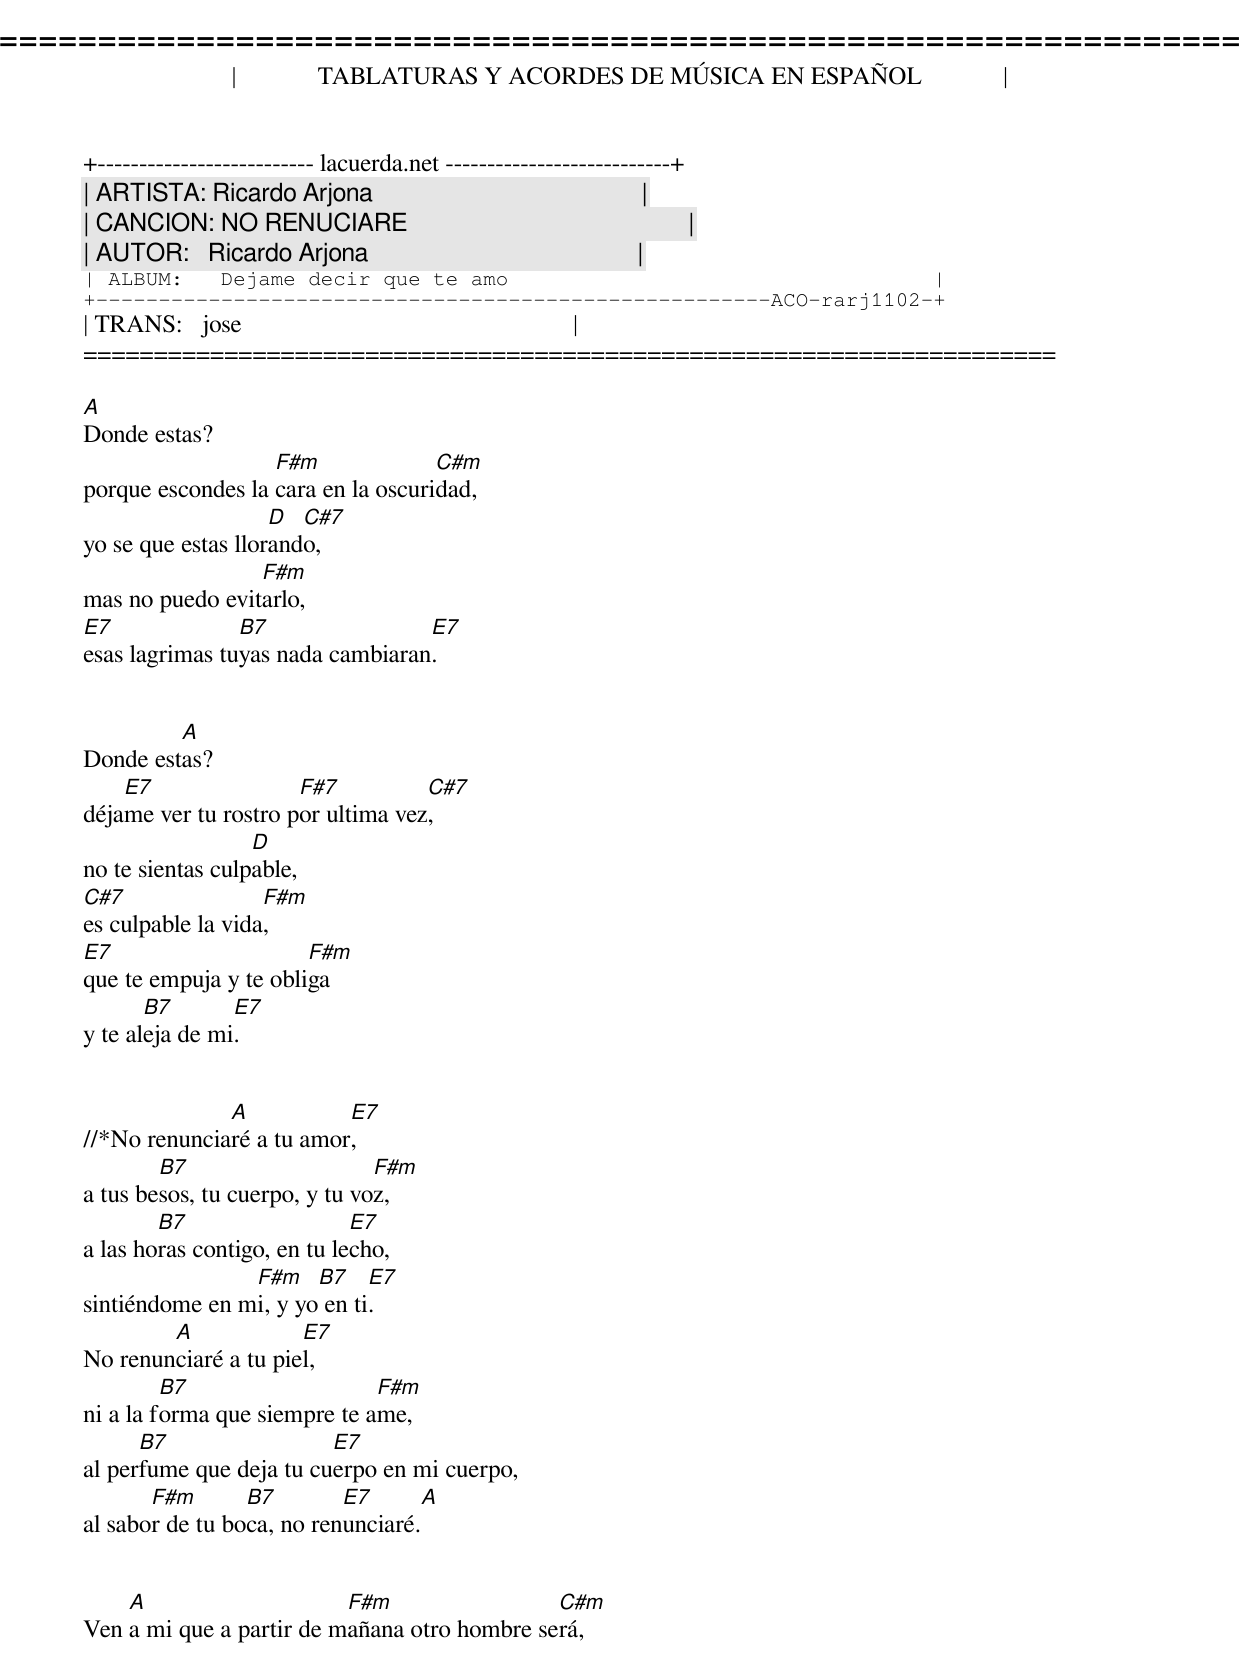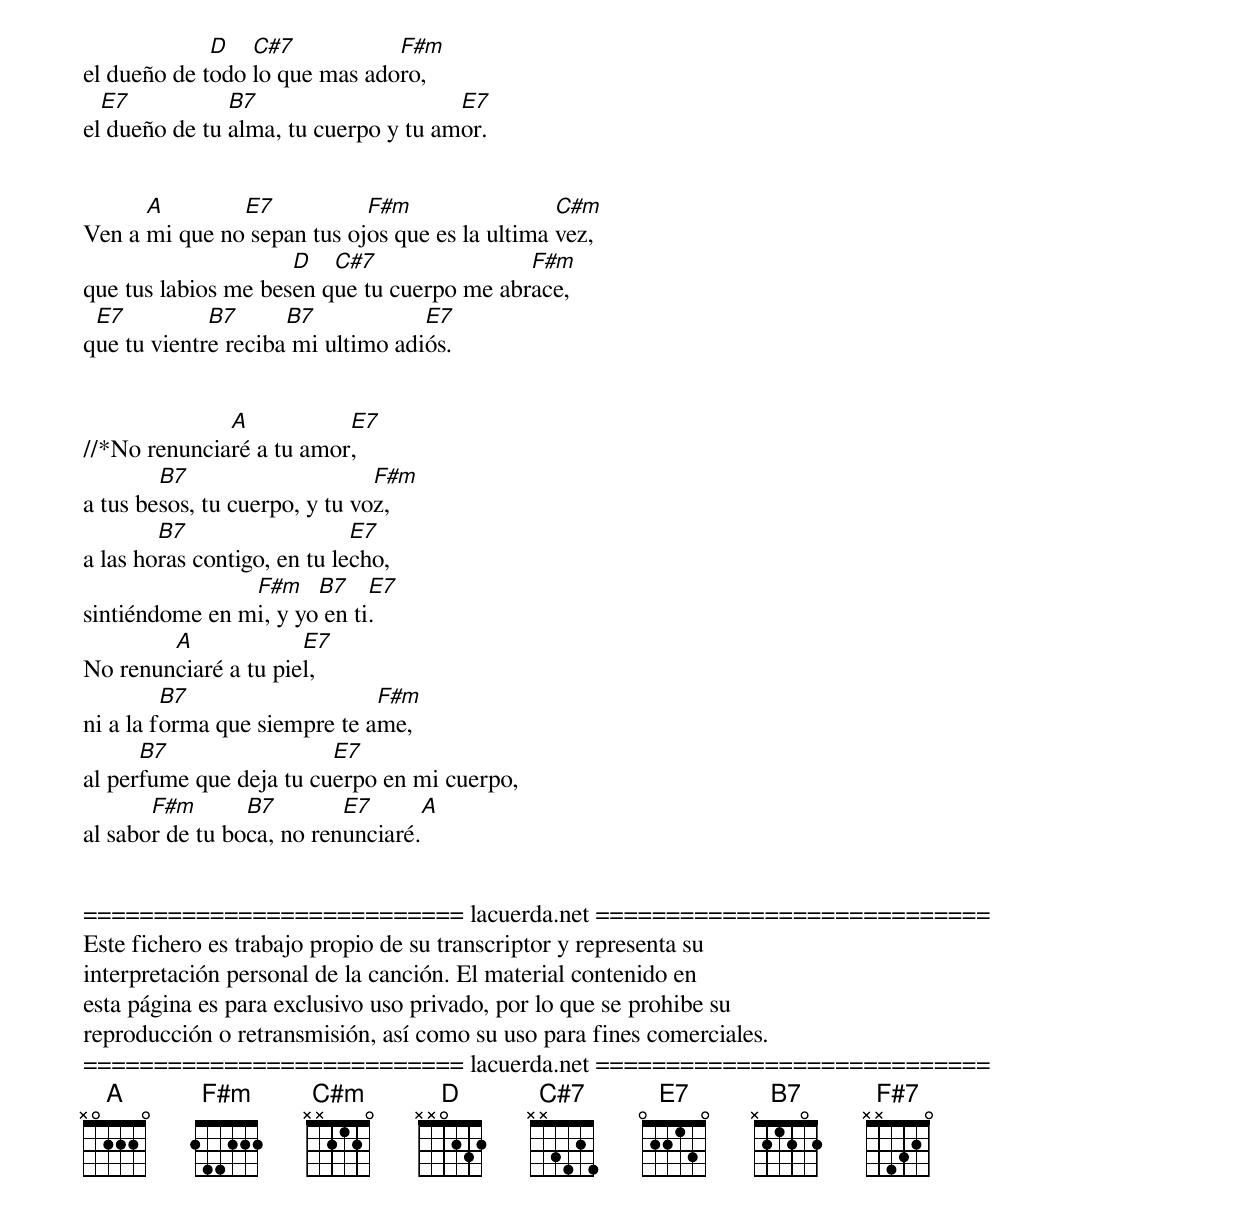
=====================================================================
|             TABLATURAS Y ACORDES DE MÚSICA EN ESPAÑOL             |
+-------------------------- lacuerda.net ---------------------------+
| ARTISTA: Ricardo Arjona                                           |
| CANCION: NO RENUCIARE                                             |
| AUTOR:   Ricardo Arjona                                           |
| ALBUM:   Dejame decir que te amo                                  |
+------------------------------------------------------ACO-rarj1102-+
| TRANS:   jose                                                     |
=====================================================================

A
Donde estas?
                   F#m              C#m
porque escondes la cara en la oscuridad,
                    D  C#7
yo se que estas llorando,
                 F#m
mas no puedo evitarlo,
E7              B7                E7
esas lagrimas tuyas nada cambiaran.


         A
Donde estas?
    E7                F#7          C#7
déjame ver tu rostro por ultima vez,
                  D
no te sientas culpable,
C#7                F#m
es culpable la vida,
E7                     F#m
que te empuja y te obliga
       B7       E7
y te aleja de mi.


              A           E7
//*No renunciaré a tu amor,
        B7                     F#m
a tus besos, tu cuerpo, y tu voz,
        B7                   E7
a las horas contigo, en tu lecho,
                F#m    B7    E7
sintiéndome en mi, y yo en ti.
        A             E7
No renunciaré a tu piel,
         B7                   F#m
ni a la forma que siempre te ame,
      B7                 E7
al perfume que deja tu cuerpo en mi cuerpo,
       F#m       B7        E7      A
al sabor de tu boca, no renunciaré.


    A                     F#m                 C#m
Ven a mi que a partir de mañana otro hombre será,
             D   C#7           F#m
el dueño de todo lo que mas adoro,
  E7           B7                     E7
el dueño de tu alma, tu cuerpo y tu amor.


      A        E7           F#m                 C#m
Ven a mi que no sepan tus ojos que es la ultima vez,
                     D   C#7                F#m
que tus labios me besen que tu cuerpo me abrace,
 E7          B7      B7            E7
que tu vientre reciba mi ultimo adiós.


              A           E7
//*No renunciaré a tu amor,
        B7                     F#m
a tus besos, tu cuerpo, y tu voz,
        B7                   E7
a las horas contigo, en tu lecho,
                F#m    B7    E7
sintiéndome en mi, y yo en ti.
        A             E7
No renunciaré a tu piel,
         B7                   F#m
ni a la forma que siempre te ame,
      B7                 E7
al perfume que deja tu cuerpo en mi cuerpo,
       F#m       B7        E7      A
al sabor de tu boca, no renunciaré.


=========================== lacuerda.net ============================
Este fichero es trabajo propio de su transcriptor y representa su
interpretación personal de la canción. El material contenido en
esta página es para exclusivo uso privado, por lo que se prohibe su
reproducción o retransmisión, así como su uso para fines comerciales.
=========================== lacuerda.net ============================
